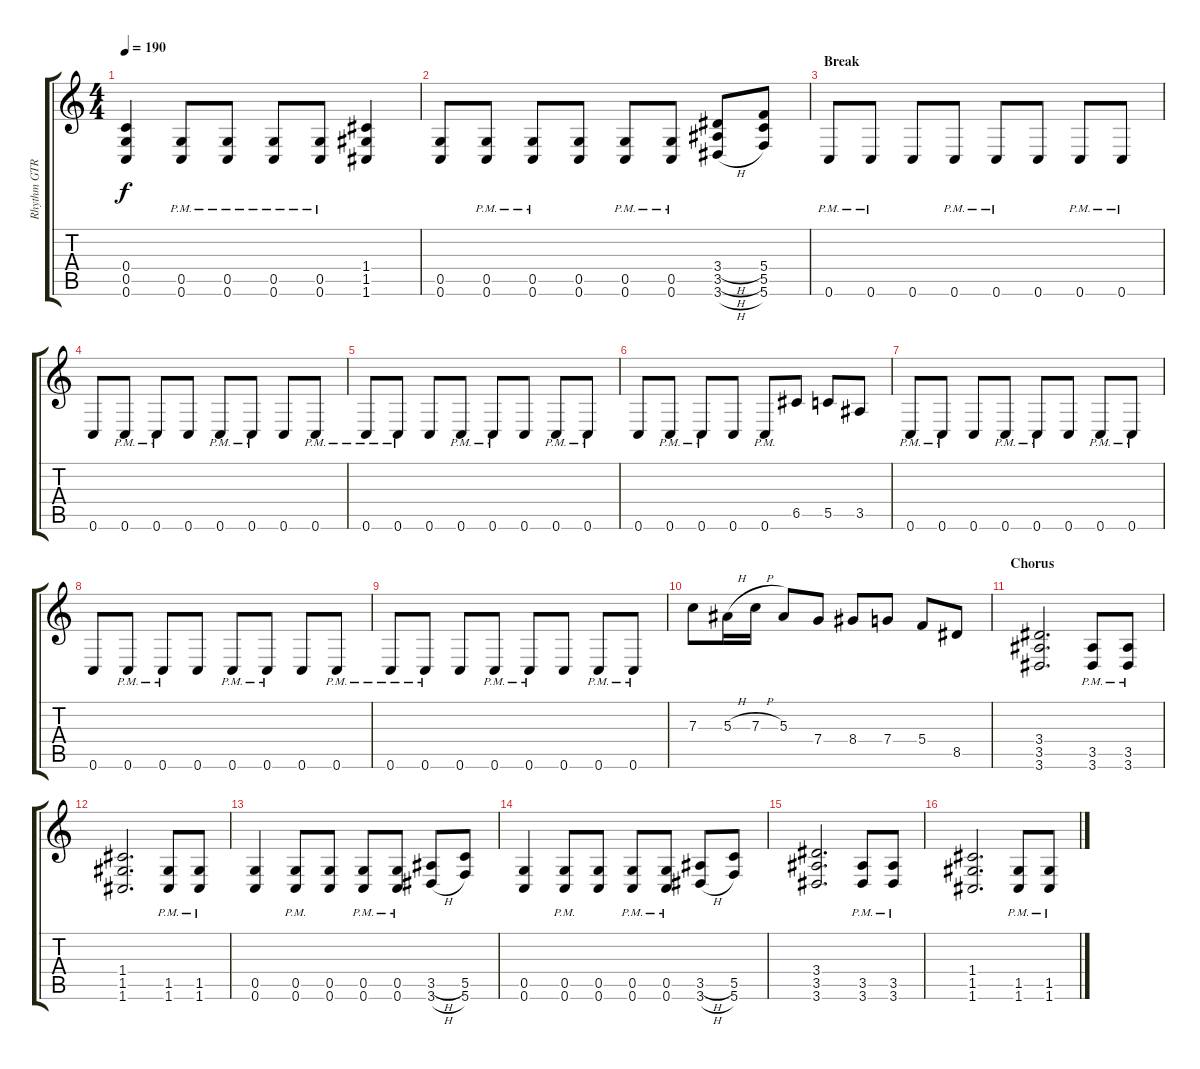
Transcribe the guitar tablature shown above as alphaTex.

\track ("Rhythm GTR 1" "Rhythm GTR") {instrument overdrivenguitar}
\staff {score tabs}
\tuning (D4 A3 F3 C3 G2 C2) {hide}
\ts (4 4)
\tempo 190
\clef g2
\ks aminor
(0.4 0.5 0.6).4{dy f} (0.5{pm} 0.6{pm}).8 (0.5{pm} 0.6{pm}).8 (0.5{pm} 0.6{pm}).8 (0.5{pm} 0.6{pm}).8 (1.4 1.5 1.6).4 |
(0.5 0.6).8 (0.5{pm} 0.6{pm}).8 (0.5{pm} 0.6{pm}).8 (0.5 0.6).8 (0.5{pm} 0.6{pm}).8 (0.5{pm} 0.6{pm}).8 (3.4{h} 3.5{h} 3.6{h}).8 (5.4 5.5 5.6).8 |
\section ("" "Break")
0.6{pm}.8 0.6{pm}.8 0.6.8 0.6{pm}.8 0.6{pm}.8 0.6.8 0.6{pm}.8 0.6{pm}.8 |
0.6.8 0.6{pm}.8 0.6{pm}.8 0.6.8 0.6{pm}.8 0.6{pm}.8 0.6.8 0.6{pm}.8 |
0.6{pm}.8 0.6{pm}.8 0.6.8 0.6{pm}.8 0.6{pm}.8 0.6.8 0.6{pm}.8 0.6{pm}.8 |
0.6.8 0.6{pm}.8 0.6{pm}.8 0.6.8 0.6{pm}.8 6.5.8 5.5.8 3.5.8 |
0.6{pm}.8 0.6{pm}.8 0.6.8 0.6{pm}.8 0.6{pm}.8 0.6.8 0.6{pm}.8 0.6{pm}.8 |
0.6.8 0.6{pm}.8 0.6{pm}.8 0.6.8 0.6{pm}.8 0.6{pm}.8 0.6.8 0.6{pm}.8 |
0.6{pm}.8 0.6{pm}.8 0.6.8 0.6{pm}.8 0.6{pm}.8 0.6.8 0.6{pm}.8 0.6{pm}.8 |
7.3.8 5.3{h}.16 7.3{h}.16 5.3.8 7.4.8 8.4.8 7.4.8 5.4.8 8.5.8 |
\section ("" "Chorus")
(3.4 3.5 3.6).2{d} (3.5{pm} 3.6{pm}).8 (3.5{pm} 3.6{pm}).8 |
(1.4 1.5 1.6).2{d} (1.5{pm} 1.6{pm}).8 (1.5{pm} 1.6{pm}).8 |
(0.5 0.6).4 (0.5{pm} 0.6{pm}).8 (0.5 0.6).8 (0.5{pm} 0.6{pm}).8 (0.5{pm} 0.6{pm}).8 (3.5{h} 3.6{h}).8 (5.5 5.6).8 |
(0.5 0.6).4 (0.5{pm} 0.6{pm}).8 (0.5 0.6).8 (0.5{pm} 0.6{pm}).8 (0.5{pm} 0.6{pm}).8 (3.5{h} 3.6{h}).8 (5.5 5.6).8 |
(3.4 3.5 3.6).2{d} (3.5{pm} 3.6{pm}).8 (3.5{pm} 3.6{pm}).8 |
(1.4 1.5 1.6).2{d} (1.5{pm} 1.6{pm}).8 (1.5{pm} 1.6{pm}).8
